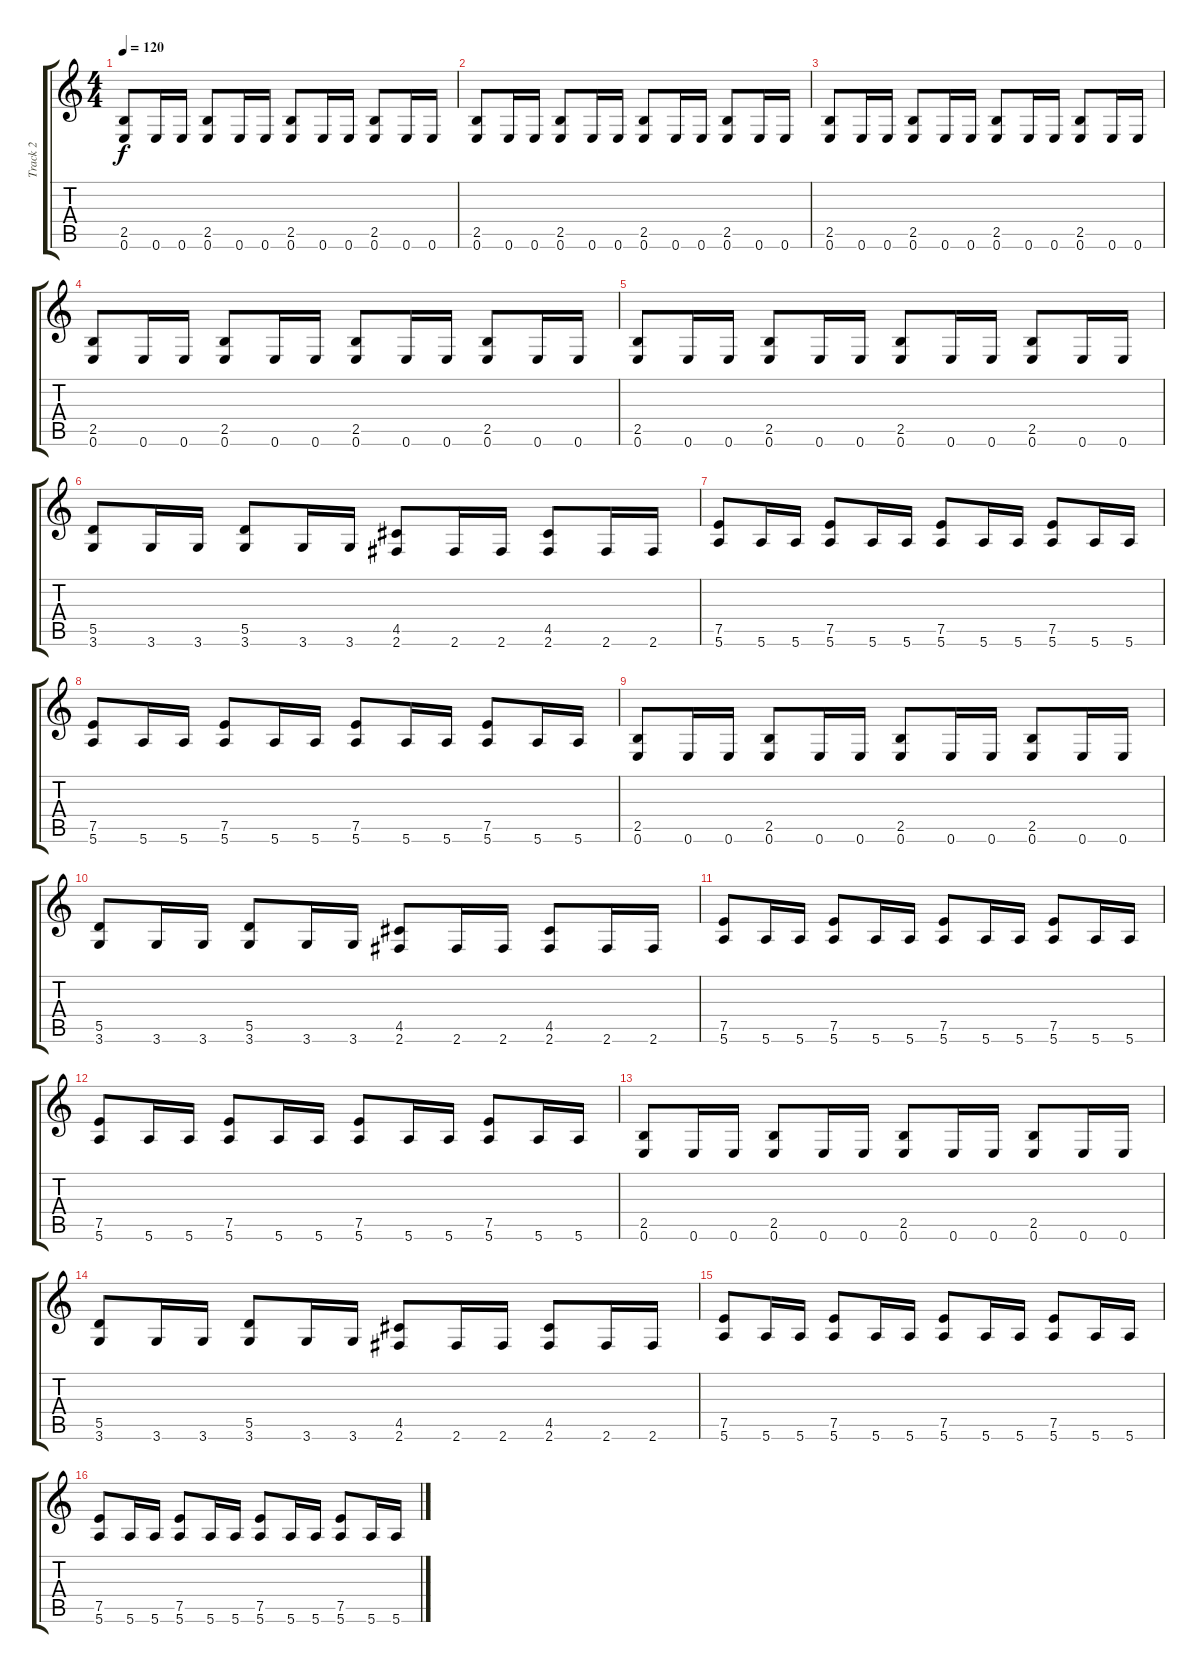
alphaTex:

\track ("Track 2" "Track 2") {instrument distortionguitar}
\staff {score tabs}
\tuning (E4 B3 G3 D3 A2 E2) {hide}
\ts (4 4)
\tempo 120
\clef g2
\ks c
(2.5 0.6).8{dy f} 0.6.16 0.6.16 (2.5 0.6).8 0.6.16 0.6.16 (2.5 0.6).8 0.6.16 0.6.16 (2.5 0.6).8 0.6.16 0.6.16 |
(2.5 0.6).8 0.6.16 0.6.16 (2.5 0.6).8 0.6.16 0.6.16 (2.5 0.6).8 0.6.16 0.6.16 (2.5 0.6).8 0.6.16 0.6.16 |
(2.5 0.6).8 0.6.16 0.6.16 (2.5 0.6).8 0.6.16 0.6.16 (2.5 0.6).8 0.6.16 0.6.16 (2.5 0.6).8 0.6.16 0.6.16 |
(2.5 0.6).8 0.6.16 0.6.16 (2.5 0.6).8 0.6.16 0.6.16 (2.5 0.6).8 0.6.16 0.6.16 (2.5 0.6).8 0.6.16 0.6.16 |
(2.5 0.6).8 0.6.16 0.6.16 (2.5 0.6).8 0.6.16 0.6.16 (2.5 0.6).8 0.6.16 0.6.16 (2.5 0.6).8 0.6.16 0.6.16 |
(5.5 3.6).8 3.6.16 3.6.16 (5.5 3.6).8 3.6.16 3.6.16 (4.5 2.6).8 2.6.16 2.6.16 (4.5 2.6).8 2.6.16 2.6.16 |
(7.5 5.6).8 5.6.16 5.6.16 (7.5 5.6).8 5.6.16 5.6.16 (7.5 5.6).8 5.6.16 5.6.16 (7.5 5.6).8 5.6.16 5.6.16 |
(7.5 5.6).8 5.6.16 5.6.16 (7.5 5.6).8 5.6.16 5.6.16 (7.5 5.6).8 5.6.16 5.6.16 (7.5 5.6).8 5.6.16 5.6.16 |
(2.5 0.6).8 0.6.16 0.6.16 (2.5 0.6).8 0.6.16 0.6.16 (2.5 0.6).8 0.6.16 0.6.16 (2.5 0.6).8 0.6.16 0.6.16 |
(5.5 3.6).8 3.6.16 3.6.16 (5.5 3.6).8 3.6.16 3.6.16 (4.5 2.6).8 2.6.16 2.6.16 (4.5 2.6).8 2.6.16 2.6.16 |
(7.5 5.6).8 5.6.16 5.6.16 (7.5 5.6).8 5.6.16 5.6.16 (7.5 5.6).8 5.6.16 5.6.16 (7.5 5.6).8 5.6.16 5.6.16 |
(7.5 5.6).8 5.6.16 5.6.16 (7.5 5.6).8 5.6.16 5.6.16 (7.5 5.6).8 5.6.16 5.6.16 (7.5 5.6).8 5.6.16 5.6.16 |
(2.5 0.6).8 0.6.16 0.6.16 (2.5 0.6).8 0.6.16 0.6.16 (2.5 0.6).8 0.6.16 0.6.16 (2.5 0.6).8 0.6.16 0.6.16 |
(5.5 3.6).8 3.6.16 3.6.16 (5.5 3.6).8 3.6.16 3.6.16 (4.5 2.6).8 2.6.16 2.6.16 (4.5 2.6).8 2.6.16 2.6.16 |
(7.5 5.6).8 5.6.16 5.6.16 (7.5 5.6).8 5.6.16 5.6.16 (7.5 5.6).8 5.6.16 5.6.16 (7.5 5.6).8 5.6.16 5.6.16 |
(7.5 5.6).8 5.6.16 5.6.16 (7.5 5.6).8 5.6.16 5.6.16 (7.5 5.6).8 5.6.16 5.6.16 (7.5 5.6).8 5.6.16 5.6.16
